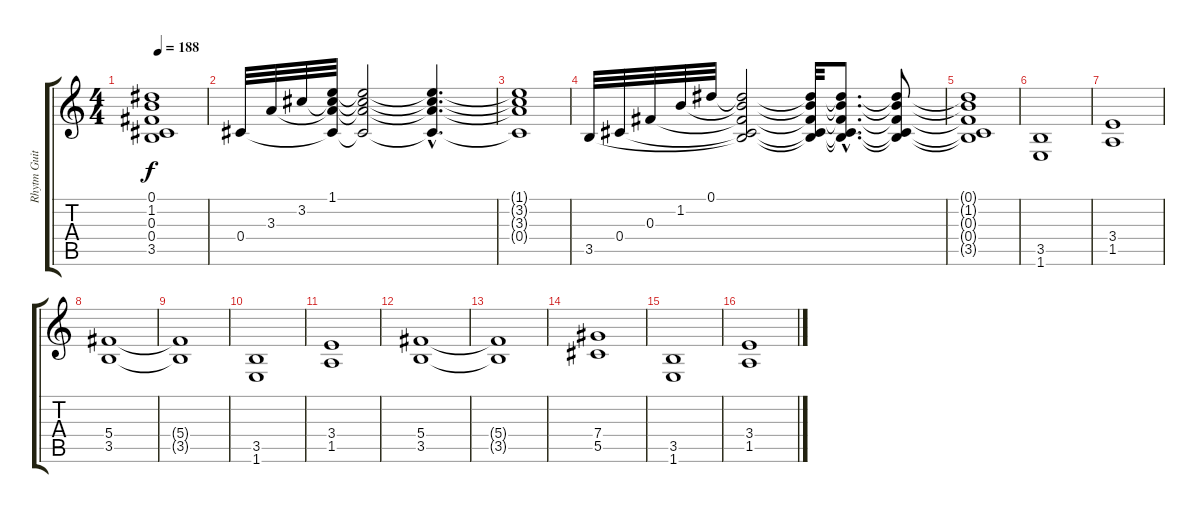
\track ("Rhytm Guitar" "Rhytm Guit") {instrument distortionguitar}
\staff {score tabs}
\tuning (Eb4 Bb3 Gb3 Db3 Ab2 Eb2) {hide}
\ts (4 4)
\tempo 188
\clef g2
\ks c
(0.1{t} 1.2{t} 0.3{t} 0.4{t} 3.5{t}).1{dy f} |
0.4.32 3.3.32 3.2.32 (1.1 3.2{t} 3.3{t} 0.4{t}).32 (1.1{t} 3.2{t} 3.3{t} 0.4{t}).2 (1.1{hac t} 3.2{hac t} 3.3{hac t} 0.4{hac t}).4{d} |
(1.1{t} 3.2{t} 3.3{t} 0.4{t}).1 |
3.5.32 0.4.32 0.3.32 1.2.32 0.1.32 (0.1{t} 1.2{t} 0.3{t} 0.4{t} 3.5{t}).2 (0.1{t} 1.2{t} 0.3{t} 0.4{t} 3.5{t}).32 (0.1{hac t} 1.2{hac t} 0.3{hac t} 0.4{hac t} 3.5{hac t}).8{d} (0.1{t} 1.2{t} 0.3{t} 0.4{t} 3.5{t}).8 |
(0.1{t} 1.2{t} 0.3{t} 0.4{t} 3.5{t}).1 |
(3.5 1.6).1{instrument distortionguitar} |
(3.4 1.5).1 |
(5.4 3.5).1 |
(5.4{t} 3.5{t}).1 |
(3.5 1.6).1 |
(3.4 1.5).1 |
(5.4 3.5).1 |
(5.4{t} 3.5{t}).1 |
(7.4 5.5).1 |
(3.5 1.6).1 |
(3.4 1.5).1
